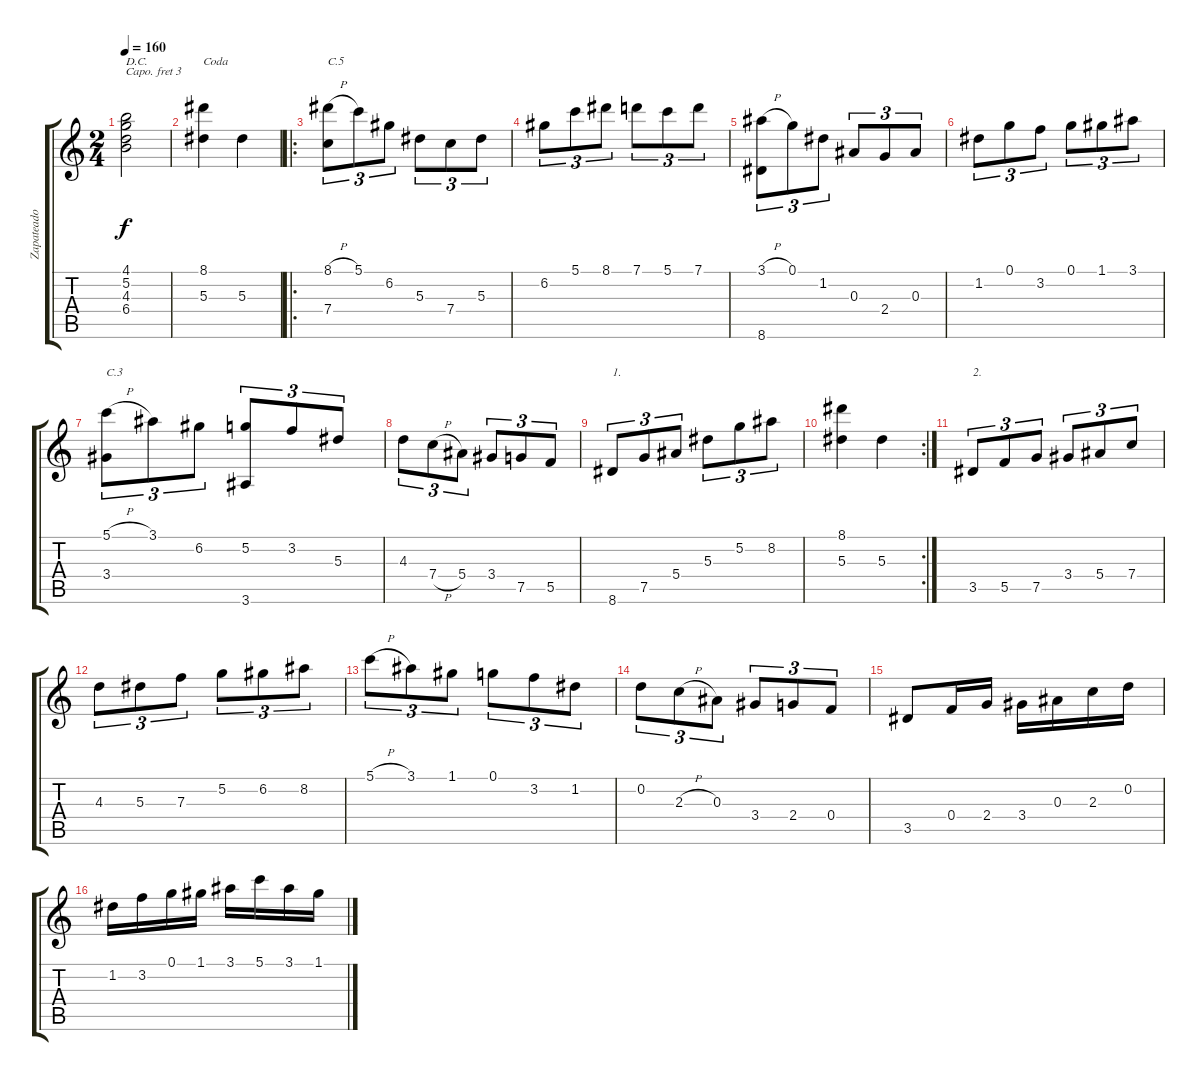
\track ("Zapateado" "Zapateado") {instrument acousticguitarnylon}
\staff {score tabs}
\capo 3
\tuning (E4 B3 G3 D3 A2 E2) {hide}
\ts (2 4)
\tempo 160
\clef g2
\ks c
(4.1 5.2 4.3 6.4).2{txt "D.C." dy f} |
(8.1 5.3).4{txt "Coda"} 5.3.4 |
\ro
(8.1{h} 7.4).8{tu (3 2) txt "C.5"} 5.1.8{tu (3 2)} 6.2.8{tu (3 2)} 5.3.8{tu (3 2)} 7.4.8{tu (3 2)} 5.3.8{tu (3 2)} |
6.2.8{tu (3 2)} 5.1.8{tu (3 2)} 8.1.8{tu (3 2)} 7.1.8{tu (3 2)} 5.1.8{tu (3 2)} 7.1.8{tu (3 2)} |
(3.1{h} 8.6).8{tu (3 2)} 0.1.8{tu (3 2)} 1.2.8{tu (3 2)} 0.3.8{tu (3 2)} 2.4.8{tu (3 2)} 0.3.8{tu (3 2)} |
1.2.8{tu (3 2)} 0.1.8{tu (3 2)} 3.2.8{tu (3 2)} 0.1.8{tu (3 2)} 1.1.8{tu (3 2)} 3.1.8{tu (3 2)} |
(5.1{h} 3.4).8{tu (3 2) txt "C.3"} 3.1.8{tu (3 2)} 6.2.8{tu (3 2)} (5.2 3.6).8{tu (3 2)} 3.2.8{tu (3 2)} 5.3.8{tu (3 2)} |
4.3.8{tu (3 2)} 7.4{h}.8{tu (3 2)} 5.4.8{tu (3 2)} 3.4.8{tu (3 2)} 7.5.8{tu (3 2)} 5.5.8{tu (3 2)} |
8.6.8{tu (3 2) txt "1."} 7.5.8{tu (3 2)} 5.4.8{tu (3 2)} 5.3.8{tu (3 2)} 5.2.8{tu (3 2)} 8.2.8{tu (3 2)} |
\rc 2
(8.1 5.3).4 5.3.4 |
3.5.8{tu (3 2) txt "2."} 5.5.8{tu (3 2)} 7.5.8{tu (3 2)} 3.4.8{tu (3 2)} 5.4.8{tu (3 2)} 7.4.8{tu (3 2)} |
4.3.8{tu (3 2)} 5.3.8{tu (3 2)} 7.3.8{tu (3 2)} 5.2.8{tu (3 2)} 6.2.8{tu (3 2)} 8.2.8{tu (3 2)} |
5.1{h}.8{tu (3 2)} 3.1.8{tu (3 2)} 1.1.8{tu (3 2)} 0.1.8{tu (3 2)} 3.2.8{tu (3 2)} 1.2.8{tu (3 2)} |
0.2.8{tu (3 2)} 2.3{h}.8{tu (3 2)} 0.3.8{tu (3 2)} 3.4.8{tu (3 2)} 2.4.8{tu (3 2)} 0.4.8{tu (3 2)} |
3.5.8 0.4.16 2.4.16 3.4.16 0.3.16 2.3.16 0.2.16 |
1.2.16 3.2.16 0.1.16 1.1.16 3.1.16 5.1.16 3.1.16 1.1.16
